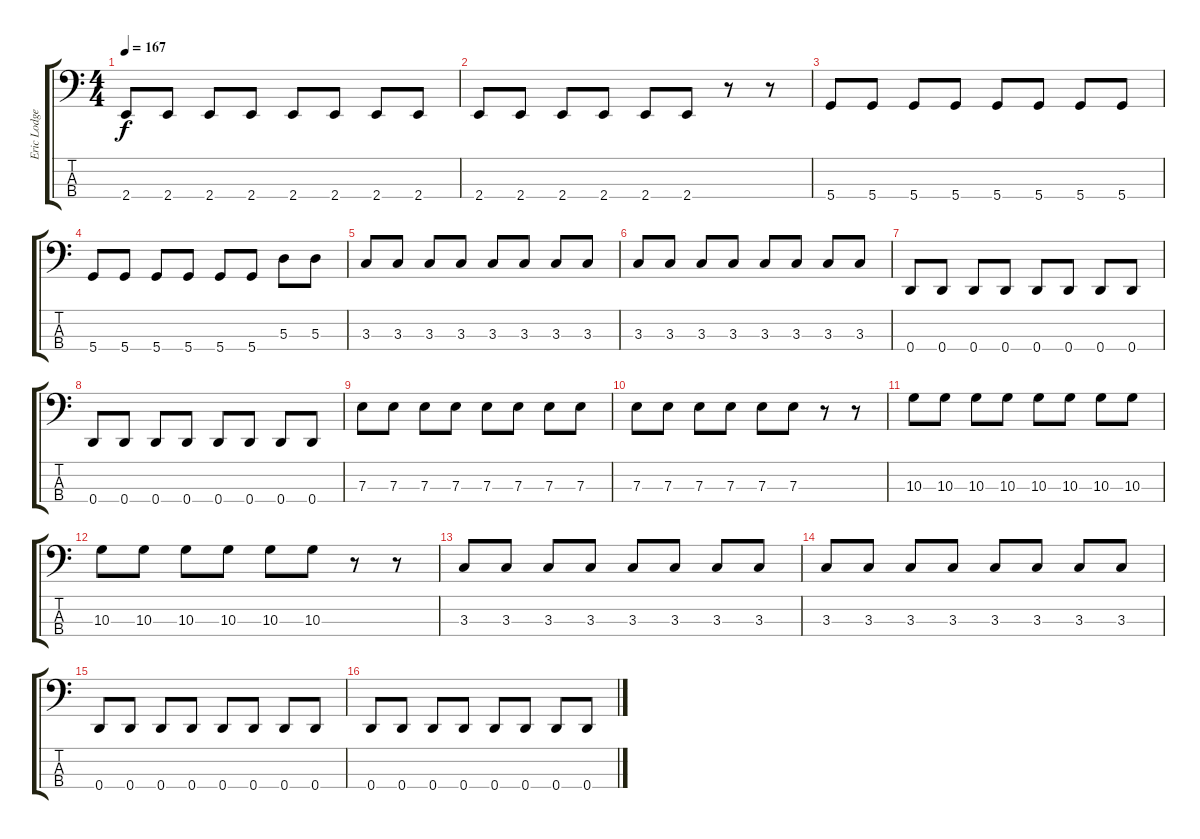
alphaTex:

\track ("Eric Lodge" "Eric Lodge") {instrument electricbassfinger}
\staff {score tabs}
\tuning (G2 D2 A1 D1) {hide}
\ts (4 4)
\tempo 167
\clef f4
\ks c
2.4.8{dy f} 2.4.8 2.4.8 2.4.8 2.4.8 2.4.8 2.4.8 2.4.8 |
2.4.8 2.4.8 2.4.8 2.4.8 2.4.8 2.4.8 r.8 r.8 |
5.4.8 5.4.8 5.4.8 5.4.8 5.4.8 5.4.8 5.4.8 5.4.8 |
5.4.8 5.4.8 5.4.8 5.4.8 5.4.8 5.4.8 5.3.8 5.3.8 |
3.3.8 3.3.8 3.3.8 3.3.8 3.3.8 3.3.8 3.3.8 3.3.8 |
3.3.8 3.3.8 3.3.8 3.3.8 3.3.8 3.3.8 3.3.8 3.3.8 |
0.4.8 0.4.8 0.4.8 0.4.8 0.4.8 0.4.8 0.4.8 0.4.8 |
0.4.8 0.4.8 0.4.8 0.4.8 0.4.8 0.4.8 0.4.8 0.4.8 |
7.3.8 7.3.8 7.3.8 7.3.8 7.3.8 7.3.8 7.3.8 7.3.8 |
7.3.8 7.3.8 7.3.8 7.3.8 7.3.8 7.3.8 r.8 r.8 |
10.3.8 10.3.8 10.3.8 10.3.8 10.3.8 10.3.8 10.3.8 10.3.8 |
10.3.8 10.3.8 10.3.8 10.3.8 10.3.8 10.3.8 r.8 r.8 |
3.3.8 3.3.8 3.3.8 3.3.8 3.3.8 3.3.8 3.3.8 3.3.8 |
3.3.8 3.3.8 3.3.8 3.3.8 3.3.8 3.3.8 3.3.8 3.3.8 |
0.4.8 0.4.8 0.4.8 0.4.8 0.4.8 0.4.8 0.4.8 0.4.8 |
0.4.8 0.4.8 0.4.8 0.4.8 0.4.8 0.4.8 0.4.8 0.4.8
